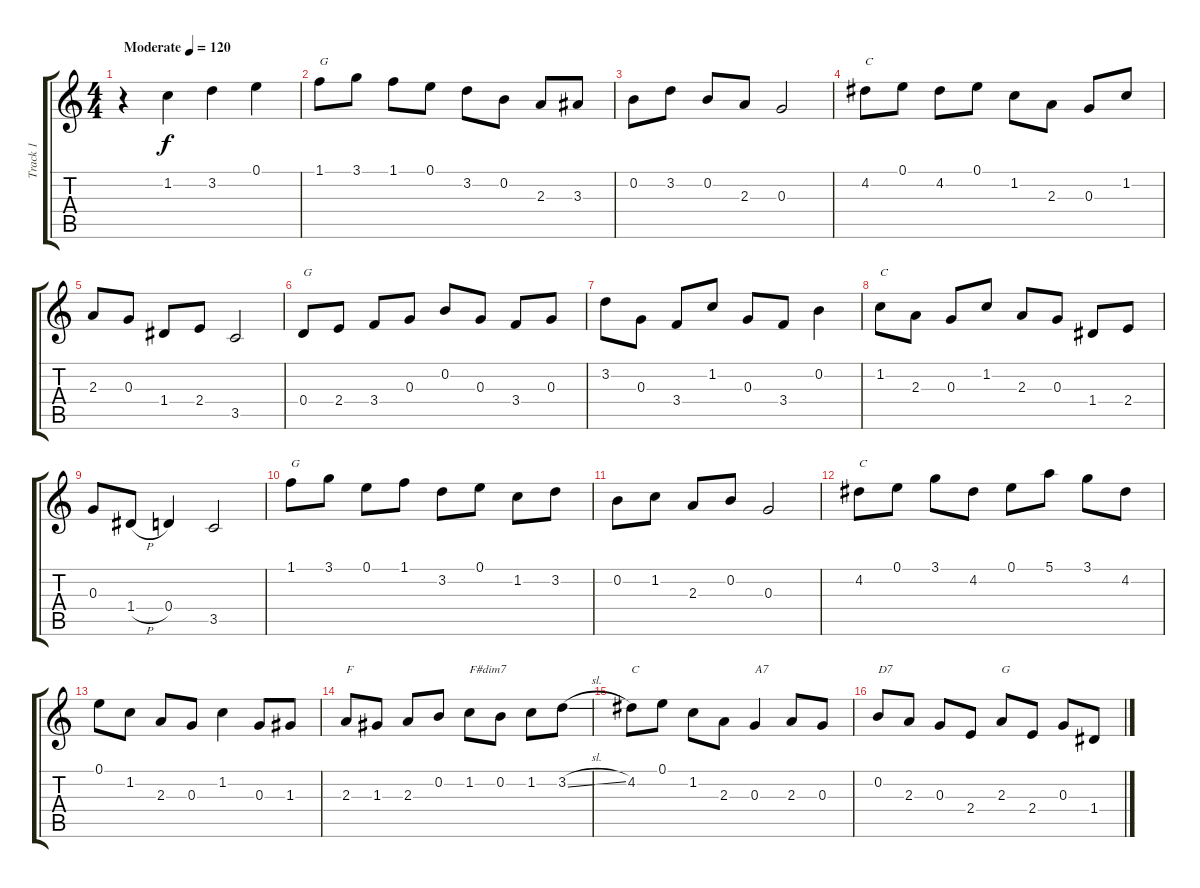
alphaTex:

\track ("Track 1" "Track 1") {instrument acousticguitarsteel}
\staff {score tabs}
\tuning (E4 B3 G3 D3 A2 E2) {hide}
\ts (4 4)
\tempo (120 "Moderate")
\clef g2
\ks c
r.4{dy f instrument acousticguitarsteel} 1.2.4 3.2.4 0.1.4 |
1.1.8{txt "G"} 3.1.8 1.1.8 0.1.8 3.2.8 0.2.8 2.3.8 3.3.8 |
0.2.8 3.2.8 0.2.8 2.3.8 0.3.2 |
4.2.8{txt "C"} 0.1.8 4.2.8 0.1.8 1.2.8 2.3.8 0.3.8 1.2.8 |
2.3.8 0.3.8 1.4.8 2.4.8 3.5.2 |
0.4.8{txt "G"} 2.4.8 3.4.8 0.3.8 0.2.8 0.3.8 3.4.8 0.3.8 |
3.2.8 0.3.8 3.4.8 1.2.8 0.3.8 3.4.8 0.2.4 |
1.2.8{txt "C"} 2.3.8 0.3.8 1.2.8 2.3.8 0.3.8 1.4.8 2.4.8 |
0.3.8 1.4{h}.8 0.4.4 3.5.2 |
1.1.8{txt "G"} 3.1.8 0.1.8 1.1.8 3.2.8 0.1.8 1.2.8 3.2.8 |
0.2.8 1.2.8 2.3.8 0.2.8 0.3.2 |
4.2.8{txt "C"} 0.1.8 3.1.8 4.2.8 0.1.8 5.1.8 3.1.8 4.2.8 |
0.1.8 1.2.8 2.3.8 0.3.8 1.2.4 0.3.8 1.3.8 |
2.3.8{txt "F"} 1.3.8 2.3.8 0.2.8 1.2.8{txt "F#dim7"} 0.2.8 1.2.8 3.2{sl}.8 |
4.2.8{txt "C"} 0.1.8 1.2.8 2.3.8 0.3.4{txt "A7"} 2.3.8 0.3.8 |
0.2.8{txt "D7"} 2.3.8 0.3.8 2.4.8 2.3.8{txt "G"} 2.4.8 0.3.8 1.4{h}.8
